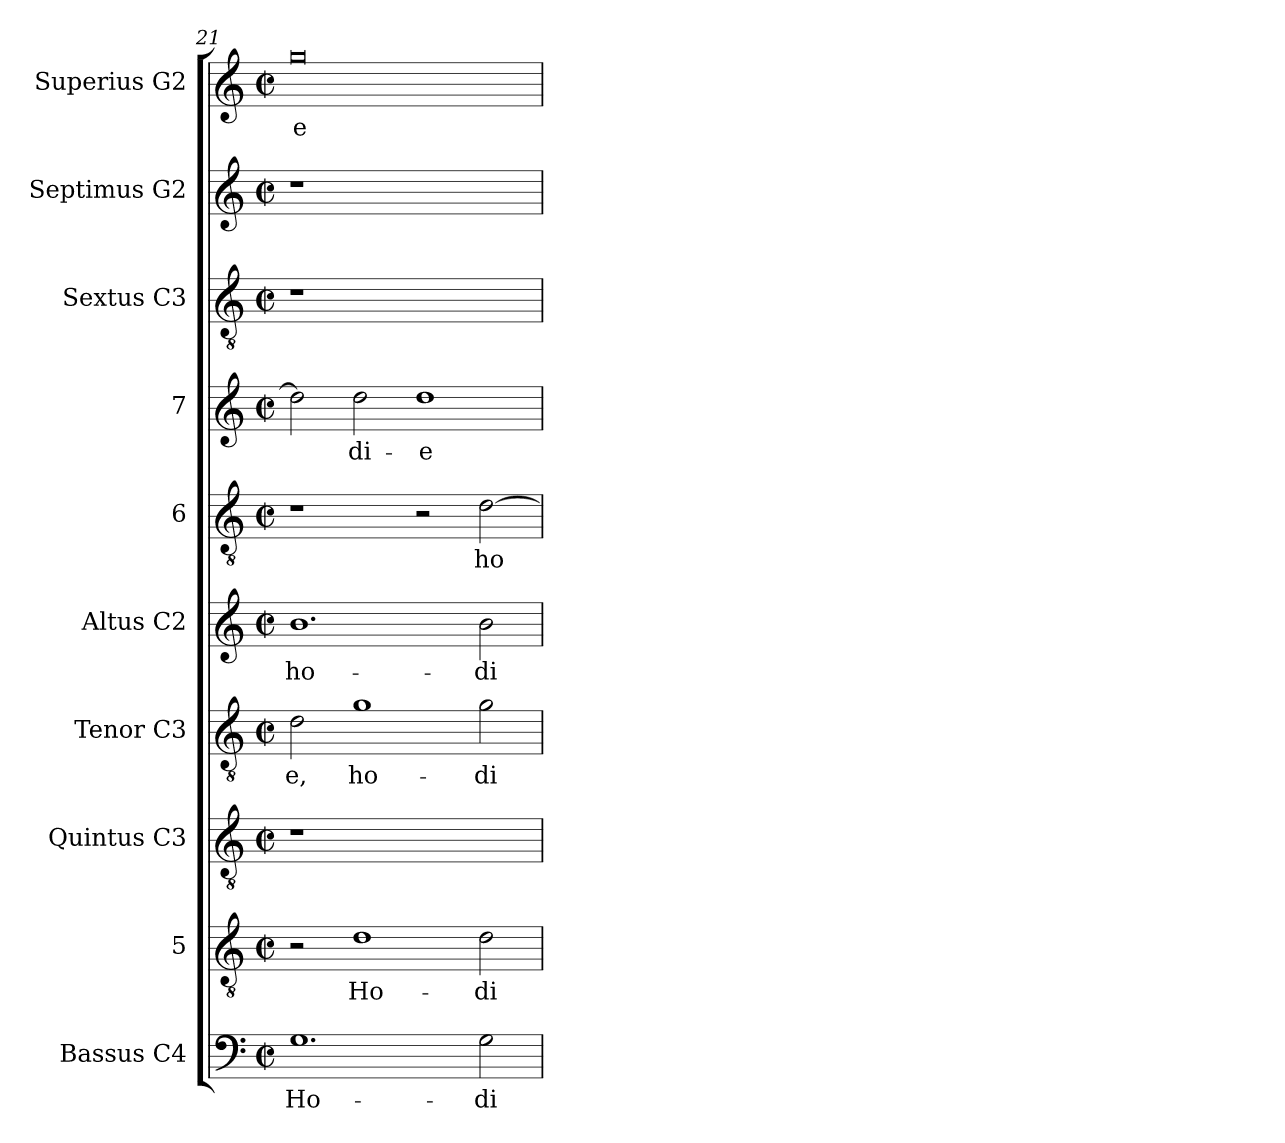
**kern	**text	**kern	**text	**kern	**kern	**text	**kern	**text	**kern	**text	**kern	**text	**kern	**kern	**kern	**text
*part10	*part10	*part9	*part9	*part8	*part7	*part7	*part6	*part6	*part5	*part5	*part4	*part4	*part3	*part2	*part1	*part1
*staff10	*staff10	*staff9	*staff9	*staff8	*staff7	*staff7	*staff6	*staff6	*staff5	*staff5	*staff4	*staff4	*staff3	*staff2	*staff1	*staff1
*I"Bassus  C4	*	*I"5	*	*I"Quintus  C3	*I"Tenor  C3	*	*I"Altus  C2	*	*I"6	*	*I"7	*	*I"Sextus  C3	*I"Septimus  G2	*I"Superius  G2	*
*I'B	*	*	*	*	*I'T	*	*I'A	*	*	*	*	*	*	*	*I'S	*
!!LO:PB:g=z
*clefF4	*	*clefGv2	*	*clefGv2	*clefGv2	*	*clefG2	*	*clefGv2	*	*clefG2	*	*clefGv2	*clefG2	*clefG2	*
*k[]	*	*k[]	*	*k[]	*k[]	*	*k[]	*	*k[]	*	*k[]	*	*k[]	*k[]	*k[]	*
*C:	*	*C:	*	*C:	*C:	*	*C:	*	*C:	*	*C:	*	*C:	*C:	*C:	*
*M2/2	*	*M2/2	*	*M2/2	*M2/2	*	*M2/2	*	*M2/2	*	*M2/2	*	*M2/2	*M2/2	*M2/2	*
*met(c|)	*	*met(c|)	*	*met(c|)	*met(c|)	*	*met(c|)	*	*met(c|)	*	*met(c|)	*	*met(c|)	*met(c|)	*met(c|)	*
=21	=21	=21	=21	=21	=21	=21	=21	=21	=21	=21	=21	=21	=21	=21	=21	=21
!	!LO:LY:b:cj	!	!	!	!	!LO:LY:b:cj	!	!LO:LY:b:cj	!	!	!	!LO:LY:b:cj	!	!	!	!LO:LY:b:cj
1.G	Ho-	2r	.	1r	2d\	-e,	1.b	ho-	1r	.	2dd\]	--	1r	1r	0gg	-e
!	!	!	!LO:LY:b:cj	!	!	!LO:LY:b:cj	!	!	!	!	!	!LO:LY:b:cj	!	!	!	!
.	.	1d	Ho-	.	1g	ho-	.	.	.	.	2dd\	-di-	.	.	.	.
!	!	!	!	!	!	!	!	!	!	!	!	!LO:LY:b:cj	!	!	!	!
.	.	.	.	1ryy	.	.	.	.	2r	.	1dd	-e	1ryy	1ryy	.	.
!	!LO:LY:b:cj	!	!LO:LY:b:cj	!	!	!LO:LY:b:cj	!	!LO:LY:b:cj	!	!LO:LY:b:rj	!	!	!	!	!	!
2G\	-di-	2d\	-di-	.	2g\	-di-	2b\	-di-	[>2d\	ho-	.	.	.	.	.	.
=	=	=	=	=	=	=	=	=	=	=	=	=	=	=	=	=
*-	*-	*-	*-	*-	*-	*-	*-	*-	*-	*-	*-	*-	*-	*-	*-	*-
